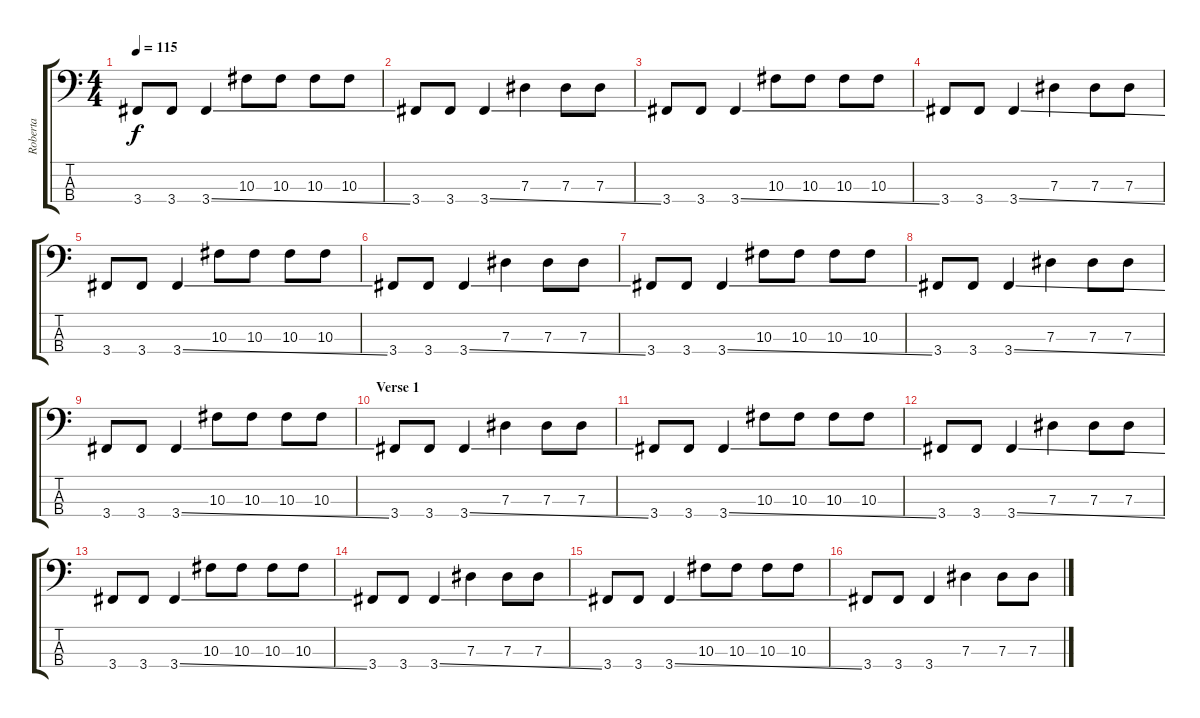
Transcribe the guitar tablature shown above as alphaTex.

\track ("Roberta" "Roberta") {instrument electricbassfinger}
\staff {score tabs}
\tuning (Gb2 Db2 Ab1 Eb1) {hide}
\ts (4 4)
\tempo 115
\clef f4
\ks c
3.4.8{dy f} 3.4.8 3.4{ss}.4 10.3.8 10.3.8 10.3.8 10.3.8 |
3.4.8 3.4.8 3.4{ss}.4 7.3.4 7.3.8 7.3.8 |
3.4.8 3.4.8 3.4{ss}.4 10.3.8 10.3.8 10.3.8 10.3.8 |
3.4.8 3.4.8 3.4{ss}.4 7.3.4 7.3.8 7.3.8 |
3.4.8 3.4.8 3.4{ss}.4 10.3.8 10.3.8 10.3.8 10.3.8 |
3.4.8 3.4.8 3.4{ss}.4 7.3.4 7.3.8 7.3.8 |
3.4.8 3.4.8 3.4{ss}.4 10.3.8 10.3.8 10.3.8 10.3.8 |
3.4.8 3.4.8 3.4{ss}.4 7.3.4 7.3.8 7.3.8 |
3.4.8 3.4.8 3.4{ss}.4 10.3.8 10.3.8 10.3.8 10.3.8 |
\section ("" "Verse 1")
3.4.8 3.4.8 3.4{ss}.4 7.3.4 7.3.8 7.3.8 |
3.4.8 3.4.8 3.4{ss}.4 10.3.8 10.3.8 10.3.8 10.3.8 |
3.4.8 3.4.8 3.4{ss}.4 7.3.4 7.3.8 7.3.8 |
3.4.8 3.4.8 3.4{ss}.4 10.3.8 10.3.8 10.3.8 10.3.8 |
3.4.8 3.4.8 3.4{ss}.4 7.3.4 7.3.8 7.3.8 |
3.4.8 3.4.8 3.4{ss}.4 10.3.8 10.3.8 10.3.8 10.3.8 |
3.4.8 3.4.8 3.4{ss}.4 7.3.4 7.3.8 7.3.8
